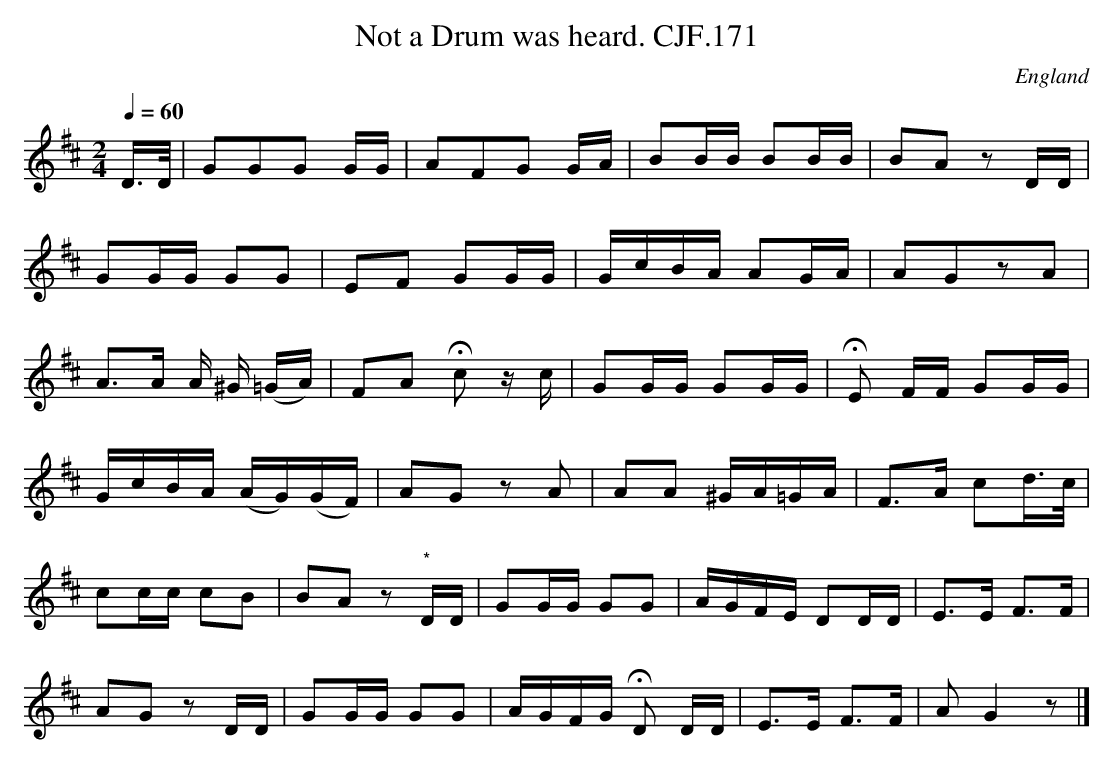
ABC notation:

X:1
T:Not a Drum was heard. CJF.171
L:1/16
M:2/4
O:England
Q:1/4=60
K:D
D>D|G2G2G2 GG|A2F2G2 GA|B2BB B2BB|B2A2 z2DD|!
G2GG G2G2|E2F2 G2GG|GcBA A2GA|A2G2z2A2|!
A3A A ^G (=GA)|F2A2 Hc2 zc|G2GG G2GG|HE2 FF G2GG|!
GcBA (AG)(GF)|A2G2 z2A2|A2A2 ^GA=GA|F3A c2d>c|!
c2cc c2B2|B2A2 z2"*"DD|G2GG G2G2|AGFE D2DD|E3E F3F|!
A2G2 z2DD|G2GG G2G2|AGFG HD2 DD|E3E F3F|A2G4z2|]
